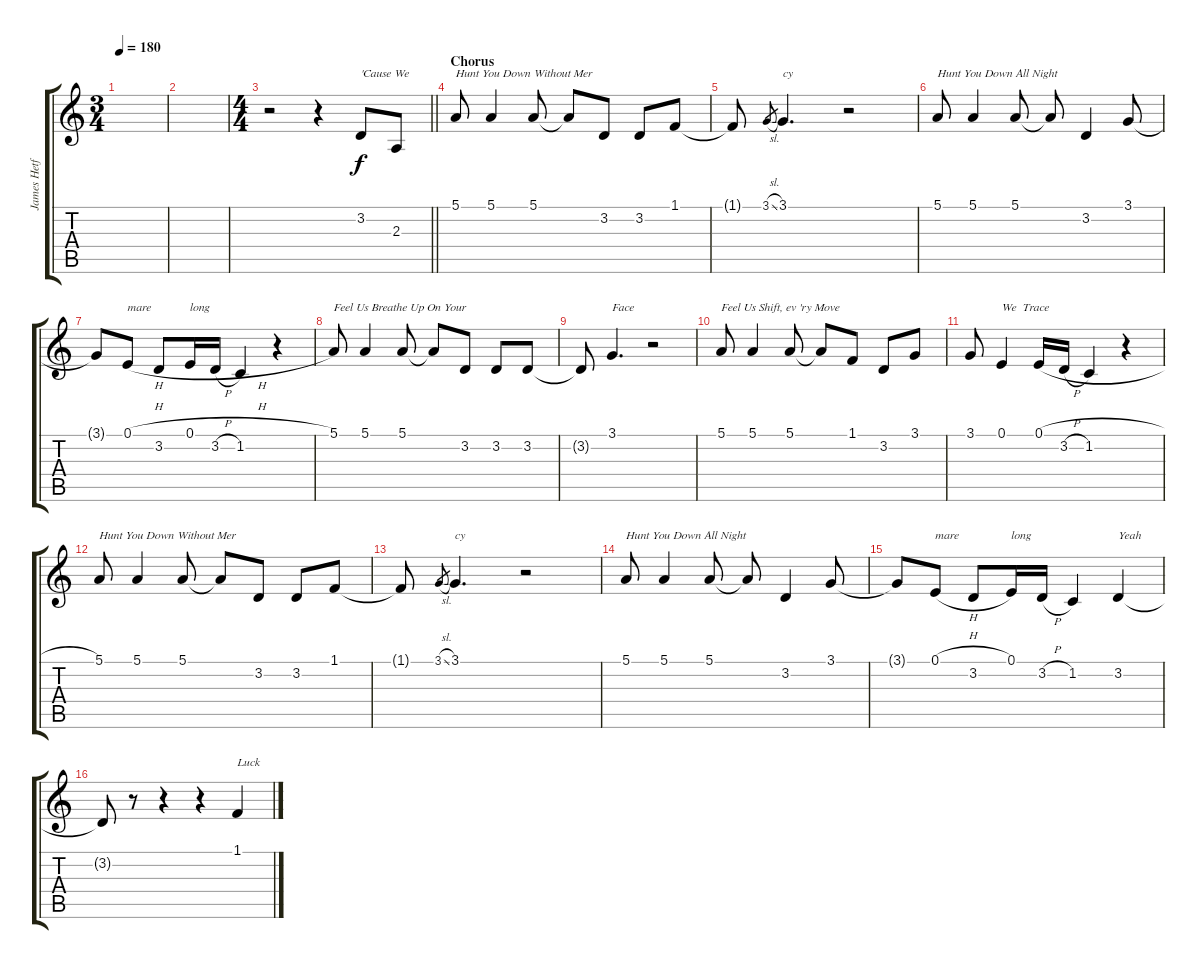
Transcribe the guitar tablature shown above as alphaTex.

\track ("James Hetfield Vocal" "James Hetf") {instrument violin}
\staff {score tabs}
\tuning (E4 B3 G3 D3 A2 D2) {hide}
\ts (3 4)
\tempo 180
\clef g2
\ks c
|
|
\ts (4 4)
\barLineRight lightlight
r.2 r.4 3.2.8{txt "'Cause We"} 2.3.8 |
\section ("" "Chorus")
5.1.8{txt "Hunt You Down Without Mer"} 5.1.4 5.1.8 5.1{t}.8 3.2.8 3.2.8 1.1.8 |
1.1{t}.8 3.1{sl}.8{gr} 3.1.4{d txt "cy"} r.2 |
5.1.8{txt "Hunt You Down All Night"} 5.1.4 5.1.8 5.1{t}.8 3.2.4 3.1.8 |
3.1{t}.8 0.1{h}.8{txt "mare"} 3.2.8 0.1{h}.16{txt "long"} 3.2{h}.16 1.2.4 r.4 |
5.1.8{txt "Feel Us Breathe Up On Your"} 5.1.4 5.1.8 5.1{t}.8 3.2.8 3.2.8 3.2.8 |
3.2{t}.8 3.1.4{d txt "Face"} r.2 |
5.1.8{txt "Feel Us Shift, ev 'ry Move"} 5.1.4 5.1.8 5.1{t}.8 1.1.8 3.2.8 3.1.8 |
3.1.8 0.1.4{txt "We  Trace"} 0.1{h}.16 3.2{h}.16 1.2.4 r.4 |
5.1.8{txt "Hunt You Down Without Mer"} 5.1.4 5.1.8 5.1{t}.8 3.2.8 3.2.8 1.1.8 |
1.1{t}.8 3.1{sl}.8{gr} 3.1.4{d txt "cy"} r.2 |
5.1.8{txt "Hunt You Down All Night"} 5.1.4 5.1.8 5.1{t}.8 3.2.4 3.1.8 |
3.1{t}.8 0.1{h}.8{txt "mare"} 3.2.8 0.1.16{txt "long"} 3.2{h}.16 1.2.4 3.2.4{txt "Yeah"} |
3.2{t}.8 r.8 r.4 r.4 1.1.4{txt "Luck"}
